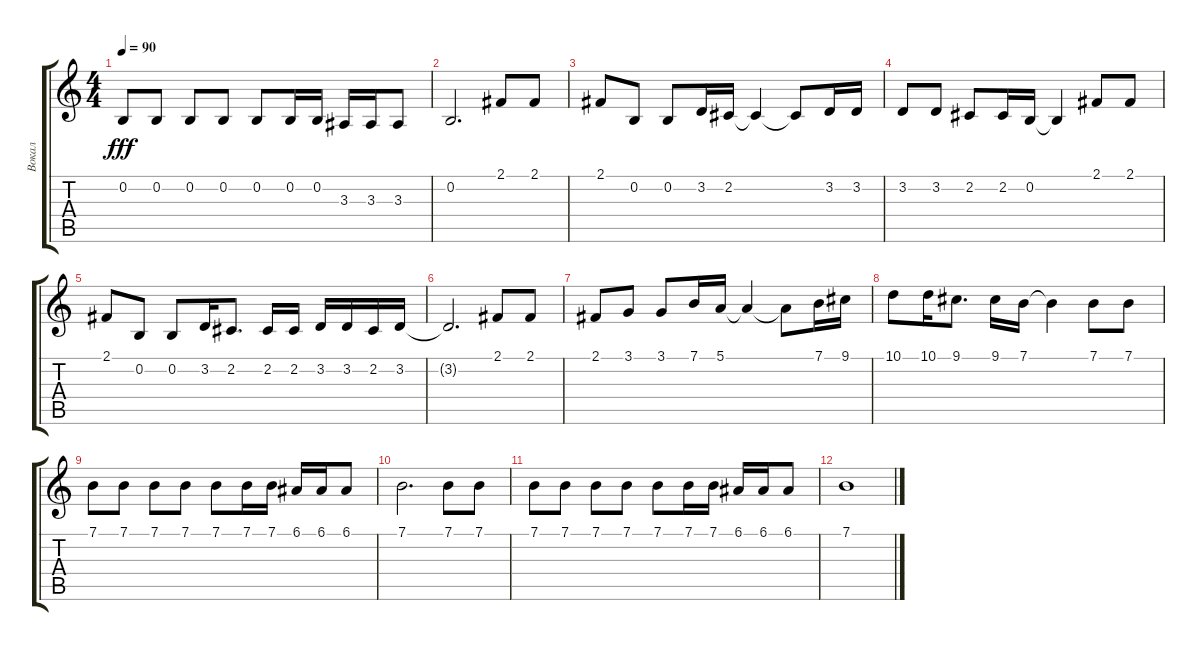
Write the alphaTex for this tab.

\track ("Вокал" "Вокал") {instrument flute}
\staff {score tabs}
\tuning (E4 B3 G3 D3 A2 E2) {hide}
\ts (4 4)
\tempo 90
\clef g2
\ks c
0.2.8{dy fff} 0.2.8 0.2.8 0.2.8 0.2.8 0.2.16 0.2.16 3.3.16 3.3.16 3.3.8 |
0.2.2{d} 2.1.8 2.1.8 |
2.1.8 0.2.8 0.2.8 3.2.16 2.2.16 2.2{t}.4 2.2{t}.8 3.2.16 3.2.16 |
3.2.8 3.2.8 2.2.8 2.2.16 0.2.16 0.2{t}.4 2.1.8 2.1.8 |
2.1.8 0.2.8 0.2.8 3.2.16 2.2.8{d} 2.2.16 2.2.16 3.2.16 3.2.16 2.2.16 3.2.16 |
3.2{t}.2{d} 2.1.8 2.1.8 |
2.1.8 3.1.8 3.1.8 7.1.16 5.1.16 5.1{t}.4 5.1{t}.8 7.1.16 9.1.16 |
10.1.8 10.1.16 9.1.8{d} 9.1.16 7.1.16 7.1{t}.4 7.1.8 7.1.8 |
7.1.8 7.1.8 7.1.8 7.1.8 7.1.8 7.1.16 7.1.16 6.1.16 6.1.16 6.1.8 |
7.1.2{d} 7.1.8 7.1.8 |
7.1.8 7.1.8 7.1.8 7.1.8 7.1.8 7.1.16 7.1.16 6.1.16 6.1.16 6.1.8 |
7.1.1
